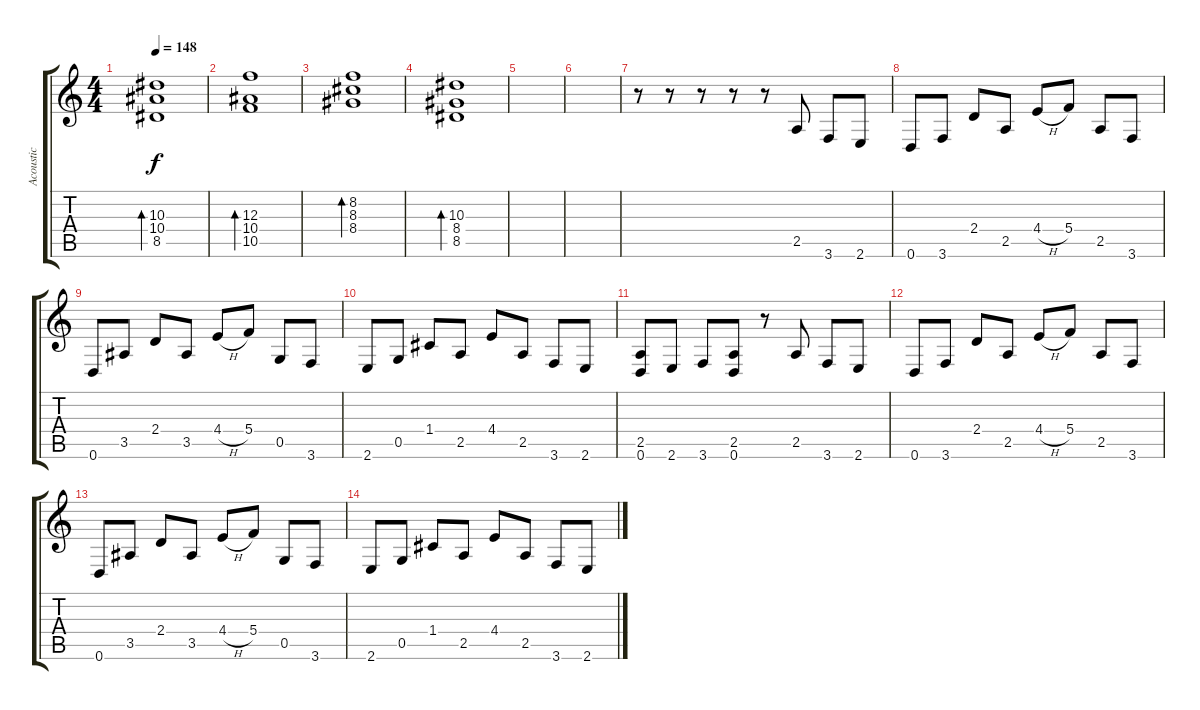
\track ("Acoustic" "Acoustic") {instrument acousticguitarsteel}
\staff {score tabs}
\tuning (D4 A3 F3 C3 G2 D2) {hide}
\ts (4 4)
\tempo 148
\clef g2
\ks c
(10.3 10.4 8.5).1{bd 60 dy f} |
(12.3 10.4 10.5).1{bd 60} |
(8.2 8.3 8.4).1{bd 60} |
(10.3 8.4 8.5).1{bd 60} |
|
|
r.8 r.8 r.8 r.8 r.8 2.5.8{volume 11 instrument overdrivenguitar} 3.6.8 2.6.8 |
0.6.8 3.6.8 2.4.8 2.5.8 4.4{h}.8 5.4.8 2.5.8 3.6.8 |
0.6.8 3.5.8 2.4.8 3.5.8 4.4{h}.8 5.4.8 0.5.8 3.6.8 |
2.6.8 0.5.8 1.4.8 2.5.8 4.4.8 2.5.8 3.6.8 2.6.8 |
(2.5 0.6).8 2.6.8 3.6.8 (2.5 0.6).8 r.8 2.5.8 3.6.8 2.6.8 |
0.6.8 3.6.8 2.4.8 2.5.8 4.4{h}.8 5.4.8 2.5.8 3.6.8 |
0.6.8 3.5.8 2.4.8 3.5.8 4.4{h}.8 5.4.8 0.5.8 3.6.8 |
2.6.8 0.5.8 1.4.8 2.5.8 4.4.8 2.5.8 3.6.8 2.6.8
